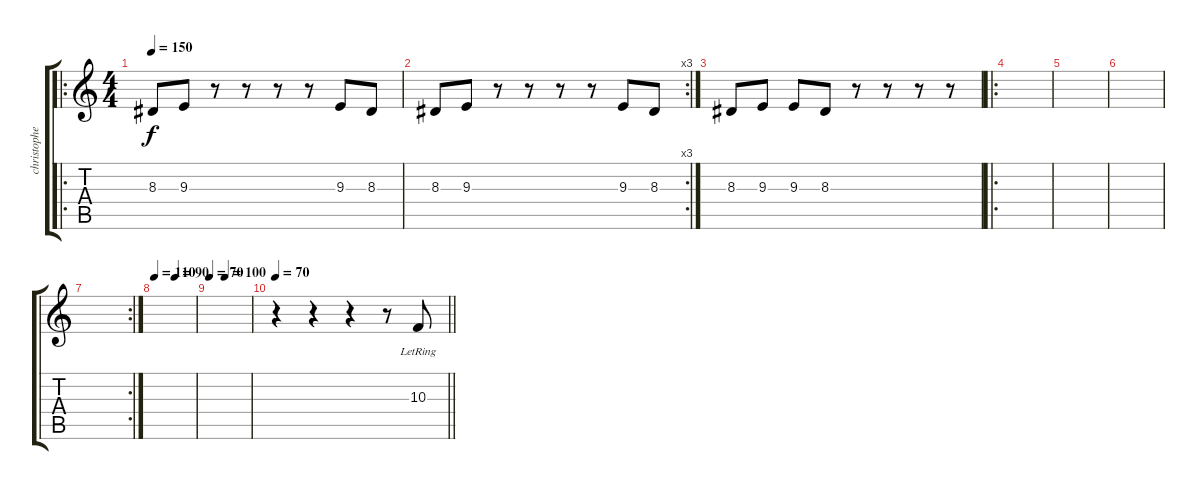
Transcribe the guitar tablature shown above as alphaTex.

\track ("christophe" "christophe") {instrument rockorgan}
\staff {score tabs}
\tuning (E4 B3 G3 D3 A2 E2) {hide}
\ro
\ts (4 4)
\tempo 150
\clef g2
\ks c
8.3.8{dy f} 9.3.8 r.8 r.8 r.8 r.8 9.3.8 8.3.8 |
\rc 3
8.3.8 9.3.8 r.8 r.8 r.8 r.8 9.3.8 8.3.8 |
8.3.8 9.3.8 9.3.8 8.3.8 r.8 r.8 r.8 r.8 |
\ro
|
|
|
\rc 2
|
\tempo 110
\tempo (90 0.5)
|
\tempo 70
\tempo (100 0.375)
|
\tempo 70
\barLineRight lightlight
r.4 r.4 r.4 r.8 10.3{lr}.8
